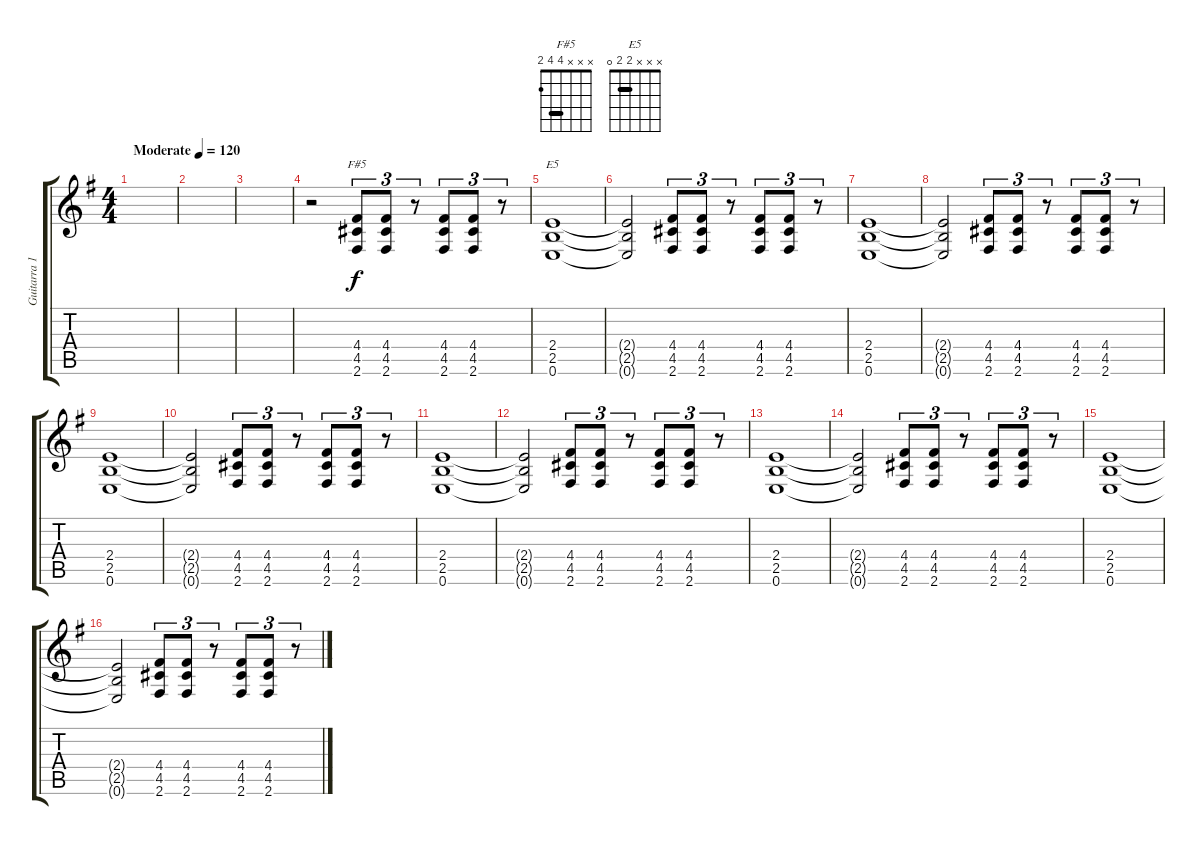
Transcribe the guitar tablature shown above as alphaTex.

\track ("Guitarra 1" "Guitarra 1") {instrument overdrivenguitar}
\staff {score tabs}
\tuning (E4 B3 G3 D3 A2 E2) {hide}
\chord ("F#5" x x x 4 4 2) {barre 4}
\chord ("E5" x x x 2 2 0) {barre 2}
\ts (4 4)
\tempo (120 "Moderate")
\clef g2
\ks g
|
|
|
r.2 (4.4 4.5 2.6).8{tu (3 2) ch "F#5"} (4.4 4.5 2.6).8{tu (3 2)} r.8{tu (3 2)} (4.4 4.5 2.6).8{tu (3 2)} (4.4 4.5 2.6).8{tu (3 2)} r.8{tu (3 2)} |
(2.4 2.5 0.6).1{ch "E5"} |
(2.4{t} 2.5{t} 0.6{t}).2 (4.4 4.5 2.6).8{tu (3 2)} (4.4 4.5 2.6).8{tu (3 2)} r.8{tu (3 2)} (4.4 4.5 2.6).8{tu (3 2)} (4.4 4.5 2.6).8{tu (3 2)} r.8{tu (3 2)} |
(2.4 2.5 0.6).1 |
(2.4{t} 2.5{t} 0.6{t}).2 (4.4 4.5 2.6).8{tu (3 2)} (4.4 4.5 2.6).8{tu (3 2)} r.8{tu (3 2)} (4.4 4.5 2.6).8{tu (3 2)} (4.4 4.5 2.6).8{tu (3 2)} r.8{tu (3 2)} |
(2.4 2.5 0.6).1 |
(2.4{t} 2.5{t} 0.6{t}).2 (4.4 4.5 2.6).8{tu (3 2)} (4.4 4.5 2.6).8{tu (3 2)} r.8{tu (3 2)} (4.4 4.5 2.6).8{tu (3 2)} (4.4 4.5 2.6).8{tu (3 2)} r.8{tu (3 2)} |
(2.4 2.5 0.6).1 |
(2.4{t} 2.5{t} 0.6{t}).2 (4.4 4.5 2.6).8{tu (3 2)} (4.4 4.5 2.6).8{tu (3 2)} r.8{tu (3 2)} (4.4 4.5 2.6).8{tu (3 2)} (4.4 4.5 2.6).8{tu (3 2)} r.8{tu (3 2)} |
(2.4 2.5 0.6).1 |
(2.4{t} 2.5{t} 0.6{t}).2 (4.4 4.5 2.6).8{tu (3 2)} (4.4 4.5 2.6).8{tu (3 2)} r.8{tu (3 2)} (4.4 4.5 2.6).8{tu (3 2)} (4.4 4.5 2.6).8{tu (3 2)} r.8{tu (3 2)} |
(2.4 2.5 0.6).1 |
(2.4{t} 2.5{t} 0.6{t}).2 (4.4 4.5 2.6).8{tu (3 2)} (4.4 4.5 2.6).8{tu (3 2)} r.8{tu (3 2)} (4.4 4.5 2.6).8{tu (3 2)} (4.4 4.5 2.6).8{tu (3 2)} r.8{tu (3 2)}
